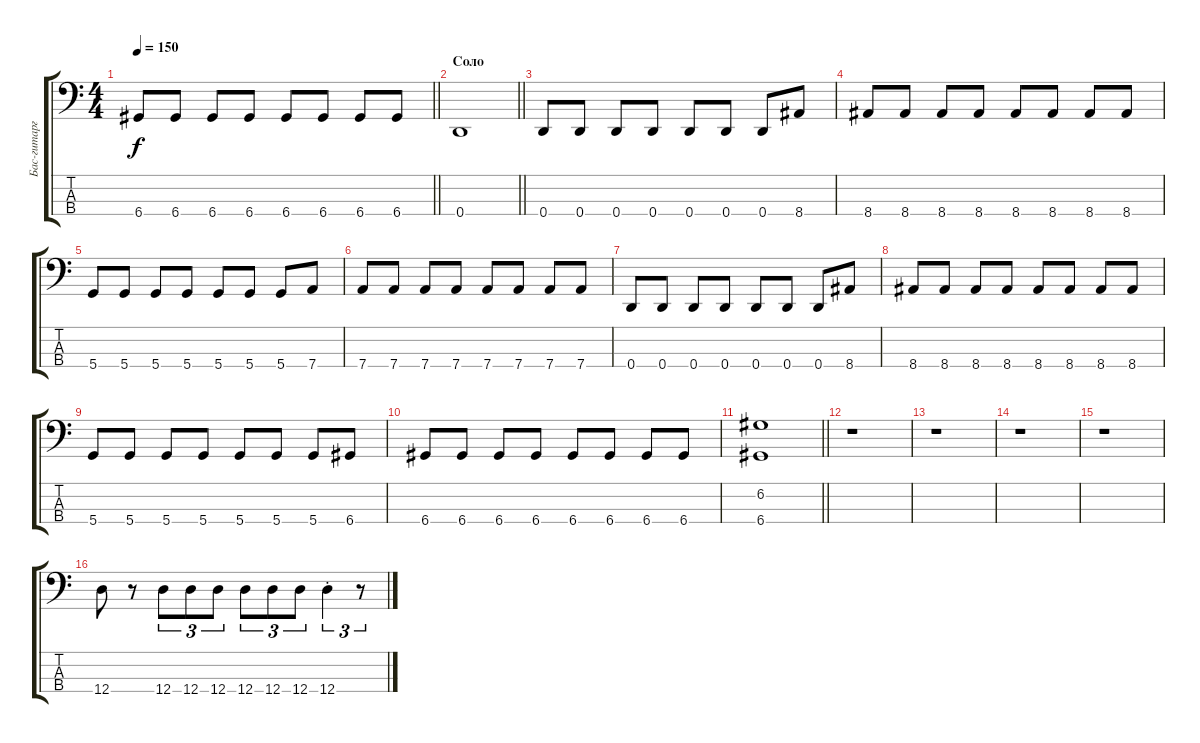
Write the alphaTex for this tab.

\track ("Бас-гитарга" "Бас-гитарг") {instrument electricbasspick}
\staff {score tabs}
\tuning (G2 D2 A1 D1) {hide}
\ts (4 4)
\tempo 150
\clef f4
\barLineRight lightlight
\ks c
6.4.8{dy f} 6.4.8 6.4.8 6.4.8 6.4.8 6.4.8 6.4.8 6.4.8 |
\section ("" "Соло")
\barLineRight lightlight
0.4.1 |
0.4.8 0.4.8 0.4.8 0.4.8 0.4.8 0.4.8 0.4.8 8.4.8 |
8.4.8 8.4.8 8.4.8 8.4.8 8.4.8 8.4.8 8.4.8 8.4.8 |
5.4.8 5.4.8 5.4.8 5.4.8 5.4.8 5.4.8 5.4.8 7.4.8 |
7.4.8 7.4.8 7.4.8 7.4.8 7.4.8 7.4.8 7.4.8 7.4.8 |
0.4.8 0.4.8 0.4.8 0.4.8 0.4.8 0.4.8 0.4.8 8.4.8 |
8.4.8 8.4.8 8.4.8 8.4.8 8.4.8 8.4.8 8.4.8 8.4.8 |
5.4.8 5.4.8 5.4.8 5.4.8 5.4.8 5.4.8 5.4.8 6.4.8 |
6.4.8 6.4.8 6.4.8 6.4.8 6.4.8 6.4.8 6.4.8 6.4.8 |
\barLineRight lightlight
(6.2 6.4).1 |
r.1 |
r.1 |
r.1 |
r.1 |
12.4.8 r.8 12.4.8{tu (3 2)} 12.4.8{tu (3 2)} 12.4.8{tu (3 2)} 12.4.8{tu (3 2)} 12.4.8{tu (3 2)} 12.4.8{tu (3 2)} 12.4{st}.4{tu (3 2)} r.8{tu (3 2)}
